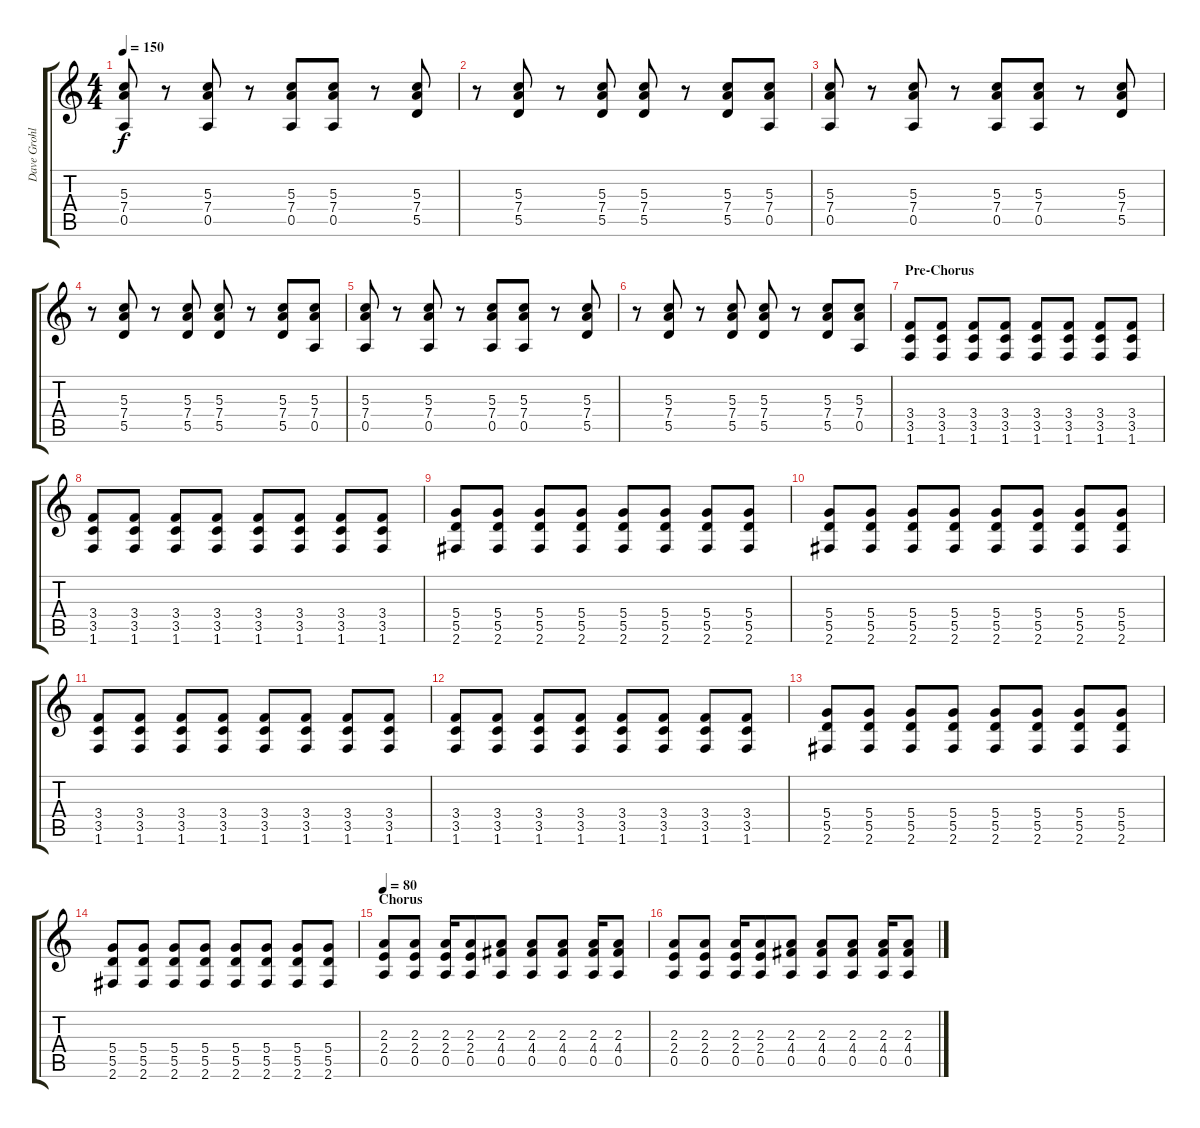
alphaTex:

\track ("Dave Grohl" "Dave Grohl") {instrument distortionguitar}
\staff {score tabs}
\tuning (E4 B3 G3 D3 A2 E2) {hide}
\ts (4 4)
\tempo 150
\clef g2
\ks c
(5.3 7.4 0.5).8{dy f} r.8 (5.3 7.4 0.5).8 r.8 (5.3 7.4 0.5).8 (5.3 7.4 0.5).8 r.8 (5.3 7.4 5.5).8 |
r.8 (5.3 7.4 5.5).8 r.8 (5.3 7.4 5.5).8 (5.3 7.4 5.5).8 r.8 (5.3 7.4 5.5).8 (5.3 7.4 0.5).8 |
(5.3 7.4 0.5).8 r.8 (5.3 7.4 0.5).8 r.8 (5.3 7.4 0.5).8 (5.3 7.4 0.5).8 r.8 (5.3 7.4 5.5).8 |
r.8 (5.3 7.4 5.5).8 r.8 (5.3 7.4 5.5).8 (5.3 7.4 5.5).8 r.8 (5.3 7.4 5.5).8 (5.3 7.4 0.5).8 |
(5.3 7.4 0.5).8 r.8 (5.3 7.4 0.5).8 r.8 (5.3 7.4 0.5).8 (5.3 7.4 0.5).8 r.8 (5.3 7.4 5.5).8 |
r.8 (5.3 7.4 5.5).8 r.8 (5.3 7.4 5.5).8 (5.3 7.4 5.5).8 r.8 (5.3 7.4 5.5).8 (5.3 7.4 0.5).8 |
\section ("" "Pre-Chorus")
(3.4 3.5 1.6).8 (3.4 3.5 1.6).8 (3.4 3.5 1.6).8 (3.4 3.5 1.6).8 (3.4 3.5 1.6).8 (3.4 3.5 1.6).8 (3.4 3.5 1.6).8 (3.4 3.5 1.6).8 |
(3.4 3.5 1.6).8 (3.4 3.5 1.6).8 (3.4 3.5 1.6).8 (3.4 3.5 1.6).8 (3.4 3.5 1.6).8 (3.4 3.5 1.6).8 (3.4 3.5 1.6).8 (3.4 3.5 1.6).8 |
(5.4 5.5 2.6).8 (5.4 5.5 2.6).8 (5.4 5.5 2.6).8 (5.4 5.5 2.6).8 (5.4 5.5 2.6).8 (5.4 5.5 2.6).8 (5.4 5.5 2.6).8 (5.4 5.5 2.6).8 |
(5.4 5.5 2.6).8 (5.4 5.5 2.6).8 (5.4 5.5 2.6).8 (5.4 5.5 2.6).8 (5.4 5.5 2.6).8 (5.4 5.5 2.6).8 (5.4 5.5 2.6).8 (5.4 5.5 2.6).8 |
(3.4 3.5 1.6).8 (3.4 3.5 1.6).8 (3.4 3.5 1.6).8 (3.4 3.5 1.6).8 (3.4 3.5 1.6).8 (3.4 3.5 1.6).8 (3.4 3.5 1.6).8 (3.4 3.5 1.6).8 |
(3.4 3.5 1.6).8 (3.4 3.5 1.6).8 (3.4 3.5 1.6).8 (3.4 3.5 1.6).8 (3.4 3.5 1.6).8 (3.4 3.5 1.6).8 (3.4 3.5 1.6).8 (3.4 3.5 1.6).8 |
(5.4 5.5 2.6).8 (5.4 5.5 2.6).8 (5.4 5.5 2.6).8 (5.4 5.5 2.6).8 (5.4 5.5 2.6).8 (5.4 5.5 2.6).8 (5.4 5.5 2.6).8 (5.4 5.5 2.6).8 |
(5.4 5.5 2.6).8 (5.4 5.5 2.6).8 (5.4 5.5 2.6).8 (5.4 5.5 2.6).8 (5.4 5.5 2.6).8 (5.4 5.5 2.6).8 (5.4 5.5 2.6).8 (5.4 5.5 2.6).8 |
\section ("" "Chorus")
\tempo 80
(2.3 2.4 0.5).8 (2.3 2.4 0.5).8 (2.3 2.4 0.5).16 (2.3 2.4 0.5).8 (2.3 4.4 0.5).8 (2.3 4.4 0.5).8 (2.3 4.4 0.5).8 (2.3 4.4 0.5).16 (2.3 4.4 0.5).8 |
(2.3 2.4 0.5).8 (2.3 2.4 0.5).8 (2.3 2.4 0.5).16 (2.3 2.4 0.5).8 (2.3 4.4 0.5).8 (2.3 4.4 0.5).8 (2.3 4.4 0.5).8 (2.3 4.4 0.5).16 (2.3 4.4 0.5).8
